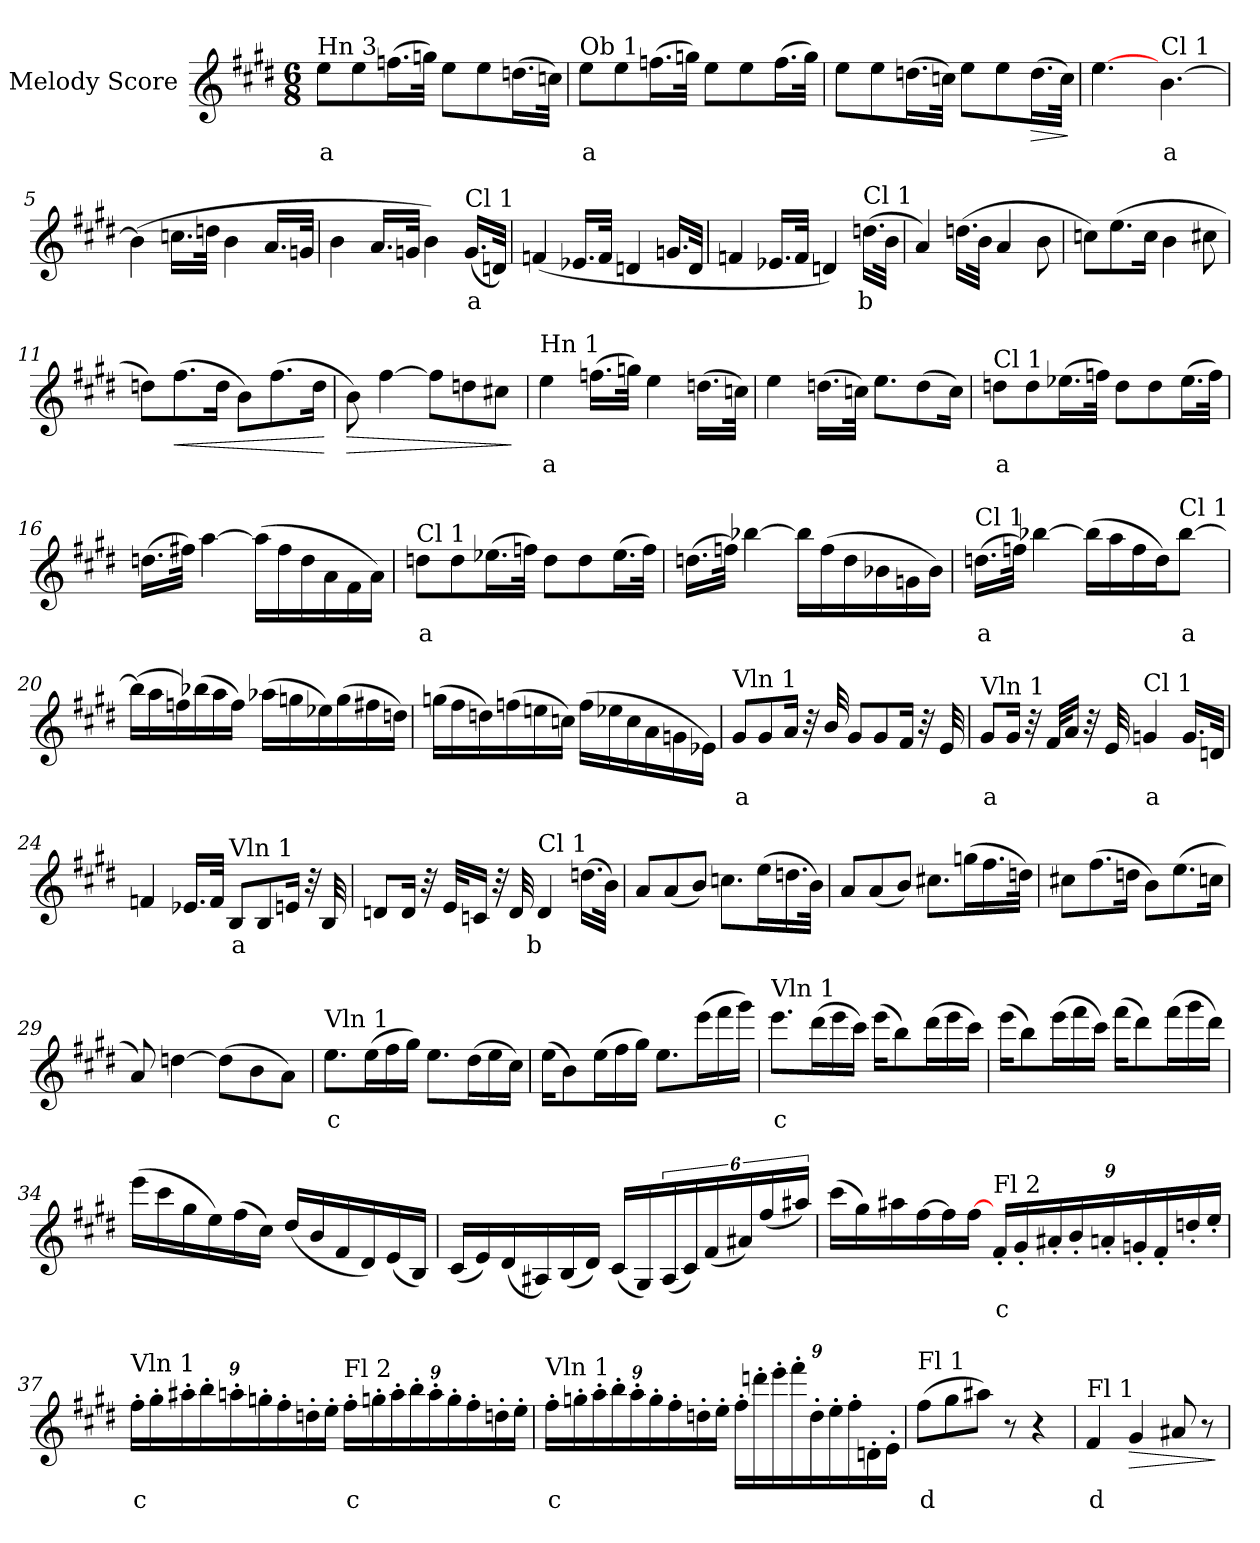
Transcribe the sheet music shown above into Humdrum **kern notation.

**kern	**text	**dynam
*part1	*part1	*part1
*staff1	*staff1	*staff1
*I"Melody Score	*	*
*k[f#c#g#d#]	*	*
*M6/8	*	*
*MM40	*	*
=1	=1	=1
!LO:TX:a:t=Hn 3	!	!
!	!LO:LY:b:color=#FF0000	!
8ee\L	a	.
8ee\	.	.
(16.ffn\L	.	.
32ggn\JJk)	.	.
8ee\L	.	.
8ee\	.	.
(16.ddn\L	.	.
32ccn\JJk)	.	.
=2	=2	=2
!LO:TX:a:t=Ob 1	!	!
!	!LO:LY:b:color=#FF0000	!
8ee\L	a	.
8ee\	.	.
(16.ffn\L	.	.
32ggn\JJk)	.	.
8ee\L	.	.
8ee\	.	.
(16.ff\L	.	.
32gg\JJk)	.	.
=3	=3	=3
8ee\L	.	.
8ee\	.	.
(16.ddn\L	.	.
32ccn\JJk)	.	.
8ee\L	.	.
8ee\	.	.
!	!	!LO:HP:b
(16.dd\L	.	>
32cc\JJk)	.	.
.	.	]
=4	=4	=4
[4.ee\	.	.
!LO:TX:a:t=Cl 1	!	!
!	!LO:LY:b:color=#FF0000	!
[4.b\	a	.
=5	=5	=5
(4b\]	.	.
16.cc\LL	.	.
32dd\JJk	.	.
4b\	.	.
16.a/LL	.	.
32g/JJk	.	.
=6	=6	=6
4b\	.	.
16.a/LL	.	.
32g/JJk	.	.
4b\)	.	.
!LO:TX:a:t=Cl 1	!	!
!	!LO:LY:b:color=#FF0000	!
(16.g/LL	a	.
32d/JJk)	.	.
=7	=7	=7
(4fn/	.	.
16.e-X/LL	.	.
32f/JJk	.	.
4d/	.	.
16.g/LL	.	.
32d/JJk	.	.
=8	=8	=8
4fn/	.	.
16.e-X/LL	.	.
32f/JJk	.	.
4d/)	.	.
!LO:TX:a:t=Cl 1	!	!
!	!LO:LY:b:color=#FF0000	!
(16.dd\LL	b	.
32b\JJk	.	.
=9	=9	=9
4a/)	.	.
(16.dd\LL	.	.
32b\JJk	.	.
4a/	.	.
8b\	.	.
=10	=10	=10
8cc\L)	.	.
(8.ee\	.	.
16cc\Jk	.	.
4b\	.	.
8cc#X\	.	.
=11	=11	=11
8dd\L)	.	.
!	!	!LO:HP:b
(8.ff#\	.	<
16dd\Jk	.	.
8b\L)	.	.
(8.ff#\	.	.
16dd\Jk	.	.
.	.	[
=12	=12	=12
!	!	!LO:HP:b
8b\)	.	>
[4ff#\	.	.
8ff#\L]	.	.
8dd\	.	.
8cc#X\J	.	.
.	.	]
=13	=13	=13
!LO:TX:a:t=Hn 1	!	!
!	!LO:LY:b:color=#FF0000	!
4ee\	a	.
(16.ff\LL	.	.
32gg\JJk)	.	.
4ee\	.	.
(16.dd\LL	.	.
32cc\JJk)	.	.
=14	=14	=14
4ee\	.	.
(16.dd\LL	.	.
32cc\JJk)	.	.
8.ee\L	.	.
(8dd\	.	.
16cc\Jk)	.	.
=15	=15	=15
!LO:TX:a:t=Cl 1	!	!
!	!LO:LY:b:color=#FF0000	!
8dd\L	a	.
8dd\	.	.
(16.ee-X\L	.	.
32ffn\JJk)	.	.
8dd\L	.	.
8dd\	.	.
(16.ee-\L	.	.
32ff\JJk)	.	.
=16	=16	=16
(16.dd\LL	.	.
32ff#X\JJk)	.	.
[4aa\	.	.
(16aa\LL]	.	.
16ff#\	.	.
16dd\	.	.
16a\	.	.
16f#\	.	.
16a\JJ)	.	.
=17	=17	=17
!LO:TX:a:t=Cl 1	!	!
!	!LO:LY:b:color=#FF0000	!
8dd\L	a	.
8dd\	.	.
(16.ee-X\L	.	.
32ffn\JJk)	.	.
8dd\L	.	.
8dd\	.	.
(16.ee-\L	.	.
32ff\JJk)	.	.
=18	=18	=18
(16.dd\LL	.	.
32ffn\JJk)	.	.
[4bb-X\	.	.
16bb-\LL]	.	.
(16ff\	.	.
16dd\	.	.
16b-X\	.	.
16g\	.	.
16b-\JJ)	.	.
=19	=19	=19
!LO:TX:a:t=Cl 1	!	!
!	!LO:LY:b:color=#FF0000	!
(16.dd\LL	a	.
32ffn\JJk)	.	.
[4bb-X\	.	.
(16bb-\LL]	.	.
16aa\	.	.
16ff\	.	.
16dd\J)	.	.
!LO:TX:a:t=Cl 1	!	!
!	!LO:LY:b:color=#FF0000	!
[8bb-\J	a	.
=20	=20	=20
(16bb-\LL]	.	.
16aa\	.	.
16ffn\)	.	.
(16bb-X\	.	.
16aa\	.	.
16ff\JJ)	.	.
(16aa-X\LL	.	.
16gg\	.	.
16ee-X\)	.	.
(16gg\	.	.
16ff#X\	.	.
16dd\JJ)	.	.
=21	=21	=21
(16gg\LL	.	.
16ff#\	.	.
16dd\)	.	.
(16ffn\	.	.
16een\	.	.
16cc\JJ)	.	.
(16ff\LL	.	.
16ee-X\	.	.
16cc\	.	.
16a\	.	.
16g\	.	.
16e-X\JJ)	.	.
=22	=22	=22
!LO:TX:a:t=Vln 1	!	!
!	!LO:LY:b:color=#FF0000	!
8g#/L	a	.
8g#/	.	.
16a/Jk	.	.
32r	.	.
32b/	.	.
8g#/L	.	.
8g#/	.	.
16f#/Jk	.	.
32r	.	.
32e/	.	.
=23	=23	=23
!LO:TX:a:t=Vln 1	!	!
!	!LO:LY:b:color=#FF0000	!
8g#/L	a	.
16g#/Jk	.	.
32r	.	.
32f#/KLL	.	.
16a/JJ	.	.
32r	.	.
32e/	.	.
!LO:TX:a:t=Cl 1	!	!
!	!LO:LY:b:color=#FF0000	!
4g/	a	.
16.g/LL	.	.
32d/JJk	.	.
=24	=24	=24
4fn/	.	.
16.e-X/LL	.	.
32f/JJk	.	.
!LO:TX:a:t=Vln 1	!	!
!	!LO:LY:b:color=#FF0000	!
8B/L	a	.
8B/	.	.
16e/Jk	.	.
32r	.	.
32B/	.	.
=25	=25	=25
8dn/L	.	.
16d/Jk	.	.
32r	.	.
32e/KLL	.	.
16cn/JJ	.	.
32r	.	.
32d/	.	.
!LO:TX:a:t=Cl 1	!	!
!	!LO:LY:b:color=#FF0000	!
4d/	b	.
(16.dd\LL	.	.
32b\JJk)	.	.
=26	=26	=26
8a/L	.	.
(8a/	.	.
8b/J)	.	.
8.cc\L	.	.
(16ee\L	.	.
16.dd\	.	.
32b\JJk)	.	.
=27	=27	=27
8a/L	.	.
(8a/	.	.
8b/J)	.	.
8.cc#X\L	.	.
(16gg\L	.	.
16.ff#\	.	.
32dd\JJk)	.	.
=28	=28	=28
8cc#X\L	.	.
(8.ff#\	.	.
16dd\Jk	.	.
8b\L)	.	.
(8.ee\	.	.
16ccn\Jk	.	.
=29	=29	=29
8a/)	.	.
[4dd\	.	.
(8dd\L]	.	.
8b\	.	.
8a\J)	.	.
=30	=30	=30
!LO:TX:a:t=Vln 1	!	!
!	!LO:LY:b:color=#FF0000	!
8.ee\L	c	.
(16ee\L	.	.
16ff#\	.	.
16gg#\JJ)	.	.
8.ee\L	.	.
(16dd#\L	.	.
16ee\	.	.
16cc#\JJ)	.	.
=31	=31	=31
(16ee\KL	.	.
8b\)	.	.
(16ee\L	.	.
16ff#\	.	.
16gg#\JJ)	.	.
8.ee\L	.	.
(16eee\L	.	.
16fff#\	.	.
16ggg#\JJ)	.	.
=32	=32	=32
!LO:TX:a:t=Vln 1	!	!
!	!LO:LY:b:color=#FF0000	!
8.eee\L	c	.
(16ddd#\L	.	.
16eee\	.	.
16ccc#\JJ)	.	.
(16eee\KL	.	.
8bb\)	.	.
(16ddd#\L	.	.
16eee\	.	.
16ccc#\JJ)	.	.
=33	=33	=33
(16eee\KL	.	.
8bb\)	.	.
(16eee\L	.	.
16fff#\	.	.
16ccc#\JJ)	.	.
(16fff#\KL	.	.
8ddd#\)	.	.
(16fff#\L	.	.
16ggg#\	.	.
16ddd#\JJ)	.	.
=34	=34	=34
(16eee\LL	.	.
16ccc#\	.	.
16gg#\	.	.
16ee\)	.	.
(16ff#\	.	.
16cc#\JJ)	.	.
(16dd#/LL	.	.
16b/	.	.
16f#/	.	.
16d#/)	.	.
(16e/	.	.
16B/JJ)	.	.
=35	=35	=35
(16c#/LL	.	.
16e/)	.	.
(16d#/	.	.
16A#X/)	.	.
(16B/	.	.
16d#/JJ)	.	.
(16c#/LL	.	.
16G#/)	.	.
(24A#/	.	.
24c#/)	.	.
(24f#/	.	.
24a#X/)	.	.
(24ff#/	.	.
24aa#X/JJ)	.	.
=36	=36	=36
(16ccc#\LL	.	.
16gg#\)	.	.
16aa#X\	.	.
[16ff#\	.	.
16ff#\]	.	.
[16ff#\JJ	.	.
!LO:TX:a:t=Fl 2	!	!
!	!LO:LY:b:color=#FF0000	!
24f#'/LL	c	.
24g#'/	.	.
24a#X'/	.	.
24b'/	.	.
24an'/	.	.
24gn'/	.	.
24f#'/	.	.
24ddn'/	.	.
24ee'/JJ	.	.
=37	=37	=37
!LO:TX:a:t=Vln 1	!	!
!	!LO:LY:b:color=#FF0000	!
24ff#'\LL	c	.
24gg#'\	.	.
24aa#X'\	.	.
24bb'\	.	.
24aan'\	.	.
24ggn'\	.	.
24ff#'\	.	.
24ddn'\	.	.
24ee'\JJ	.	.
!LO:TX:a:t=Fl 2	!	!
!	!LO:LY:b:color=#FF0000	!
24ff#'\LL	c	.
24ggn'\	.	.
24aa'\	.	.
24bb'\	.	.
24aa'\	.	.
24gg'\	.	.
24ff#'\	.	.
24ddn'\	.	.
24ee'\JJ	.	.
=38	=38	=38
!LO:TX:a:t=Vln 1	!	!
!	!LO:LY:b:color=#FF0000	!
24ff#'\LL	c	.
24ggn'\	.	.
24aa'\	.	.
24bb'\	.	.
24aa'\	.	.
24gg'\	.	.
24ff#'\	.	.
24ddn'\	.	.
24ee'\JJ	.	.
24ff#'\LL	.	.
24dddn'\	.	.
24eee'\	.	.
24fff#'\	.	.
24dd'\	.	.
24ee'\	.	.
24ff#'\	.	.
24dn'\	.	.
24e'\JJ	.	.
=39	=39	=39
!LO:TX:a:t=Fl 1	!	!
!	!LO:LY:b:color=#FF0000	!
(8ff#\L	d	.
8gg#\	.	.
8aa#X\J)	.	.
8r	.	.
4r	.	.
=40	=40	=40
!LO:TX:a:t=Fl 1	!	!
!	!LO:LY:b:color=#FF0000	!
4f#/	d	.
!	!	!LO:HP:b
4g#/	.	>
8a#X/	.	.
8r	.	.
.	.	]
=	=	=
*-	*-	*-
